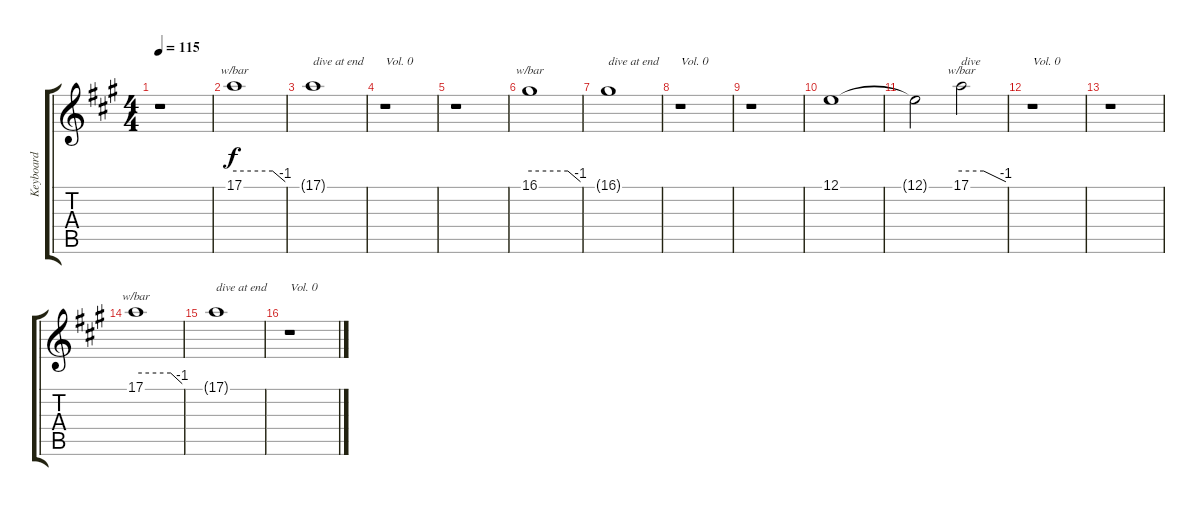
\track ("Keyboard" "Keyboard") {instrument pad5bowed}
\staff {score tabs}
\tuning (E4 B3 G3 D3 A2 E2) {hide}
\ts (4 4)
\tempo 115
\clef g2
\ks f#minor
r.1{dy f} |
17.1.1{tbe (custom default 0 0 45 0 60 -4) volume 12} |
17.1{t}.1{txt "dive at end"} |
r.1{txt "Vol. 0" volume 0} |
r.1 |
16.1.1{tbe (custom default 0 0 45 0 60 -4) volume 12} |
16.1{t}.1{txt "dive at end"} |
r.1{txt "Vol. 0" volume 0} |
r.1 |
12.1.1{volume 12} |
12.1{t}.2 17.1.2{tbe (custom default 0 0 30 0 60 -4) txt "dive"} |
r.1{txt "Vol. 0" volume 0} |
r.1 |
17.1.1{tbe (custom default 0 0 45 0 60 -4) volume 12} |
17.1{t}.1{txt "dive at end"} |
r.1{txt "Vol. 0" volume 0}
